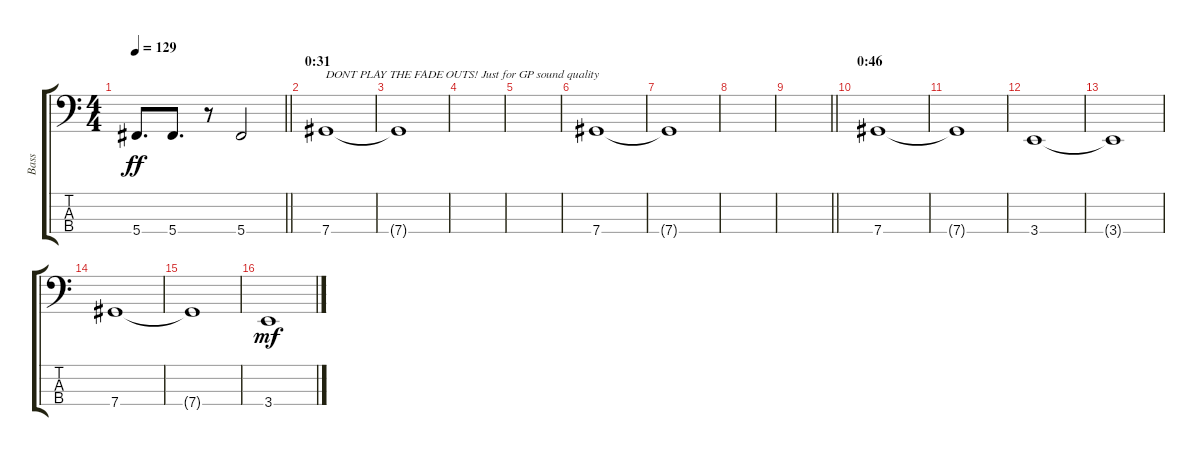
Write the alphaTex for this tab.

\track ("Bass" "Bass") {instrument electricbassfinger}
\staff {score tabs}
\tuning (Gb2 Db2 Ab1 Db1) {hide}
\ts (4 4)
\tempo 129
\clef f4
\barLineRight lightlight
\ks c
5.4.8{d dy ff} 5.4.8{d} r.8 5.4.2 |
\section ("" "0:31")
7.4.1{txt "DONT PLAY THE FADE OUTS! Just for GP sound quality" volume 8} |
7.4{t}.1 |
|
|
7.4.1{volume 8} |
7.4{t}.1 |
|
\barLineRight lightlight
|
\section ("" "0:46")
7.4.1 |
7.4{t}.1 |
3.4.1 |
3.4{t}.1 |
7.4.1 |
7.4{t}.1 |
3.4.1{dy mf}
